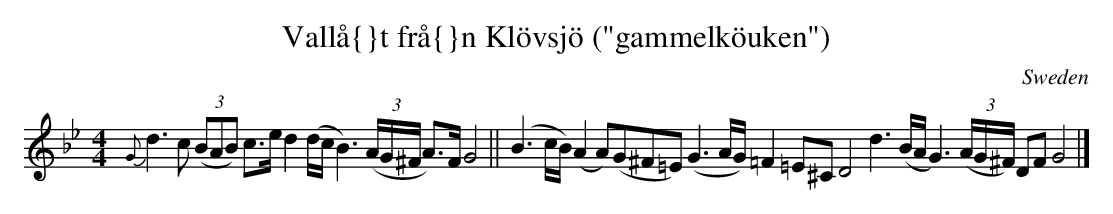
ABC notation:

X:1
T:Vall\aa{}t fr\aa{}n Kl\"ovsj\"o ("gammelk\"ouken")
M:4/4
L:1/8
O:Sweden
K:Gm
{G}d3 c ((3BAB) c>e d2 (d/c/B3) \
((3A/G/^F/ A>)F G4||\
(B3 c/B/) (A2 A)(G^F=E) (G3A/G/) \
=F2 =E^C D4  d3 (B/A/G3) ((3A/G/^F/) DF G4|]
